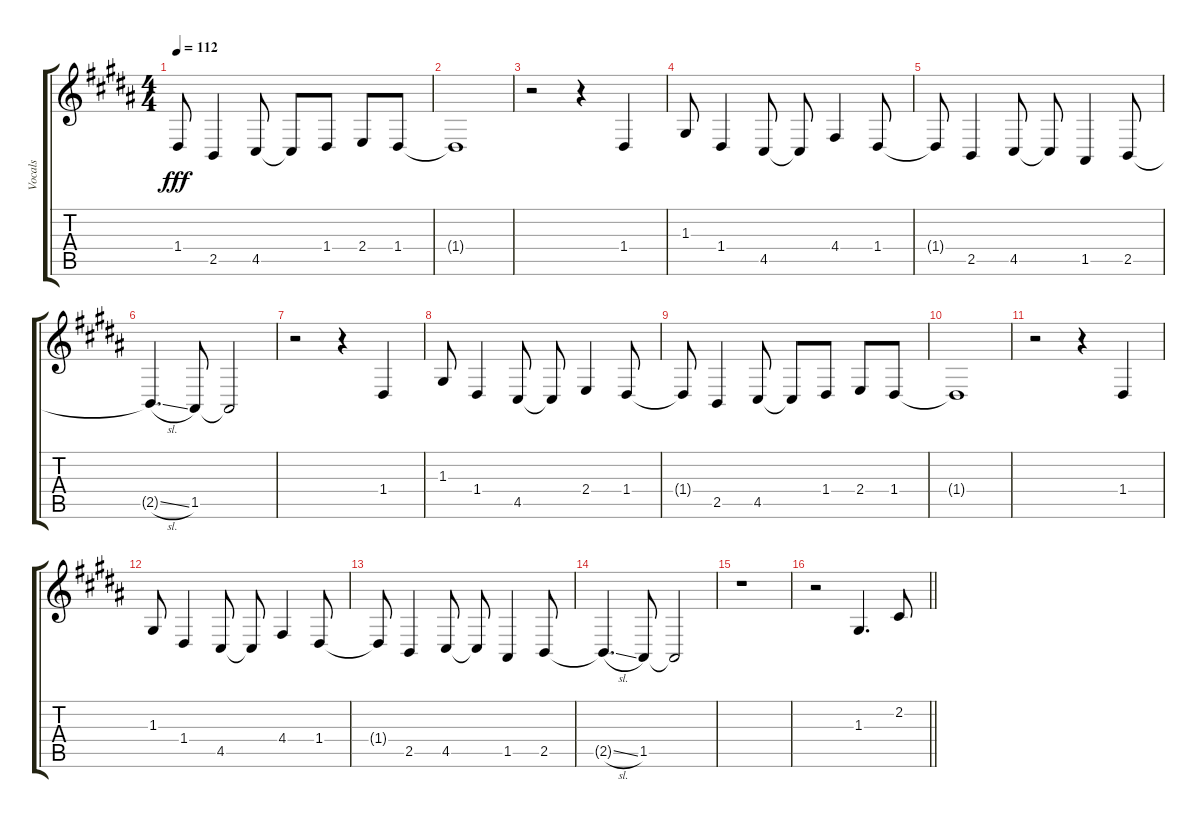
\track ("Vocals" "Vocals") {instrument voiceoohs}
\staff {score tabs}
\tuning (E4 B3 G3 D3 A2 E2) {hide}
\ts (4 4)
\tempo 112
\clef g2
\ks b
1.4{t}.8{dy fff} 2.5.4 4.5.8 4.5{t}.8 1.4.8 2.4.8 1.4.8 |
1.4{t}.1 |
r.2 r.4 1.4.4 |
1.3.8 1.4.4 4.5.8 4.5{t}.8 4.4.4 1.4.8 |
1.4{t}.8 2.5.4 4.5.8 4.5{t}.8 1.5.4 2.5.8 |
2.5{sl t}.4{d} 1.5.8 1.5{t}.2 |
r.2 r.4 1.4.4 |
1.3.8 1.4.4 4.5.8 4.5{t}.8 2.4.4 1.4.8 |
1.4{t}.8 2.5.4 4.5.8 4.5{t}.8 1.4.8 2.4.8 1.4.8 |
1.4{t}.1 |
r.2 r.4 1.4.4 |
1.3.8 1.4.4 4.5.8 4.5{t}.8 4.4.4 1.4.8 |
1.4{t}.8 2.5.4 4.5.8 4.5{t}.8 1.5.4 2.5.8 |
2.5{sl t}.4{d} 1.5.8 1.5{t}.2 |
r.1 |
\barLineRight lightlight
r.2 1.3.4{d} 2.2{sl}.8
